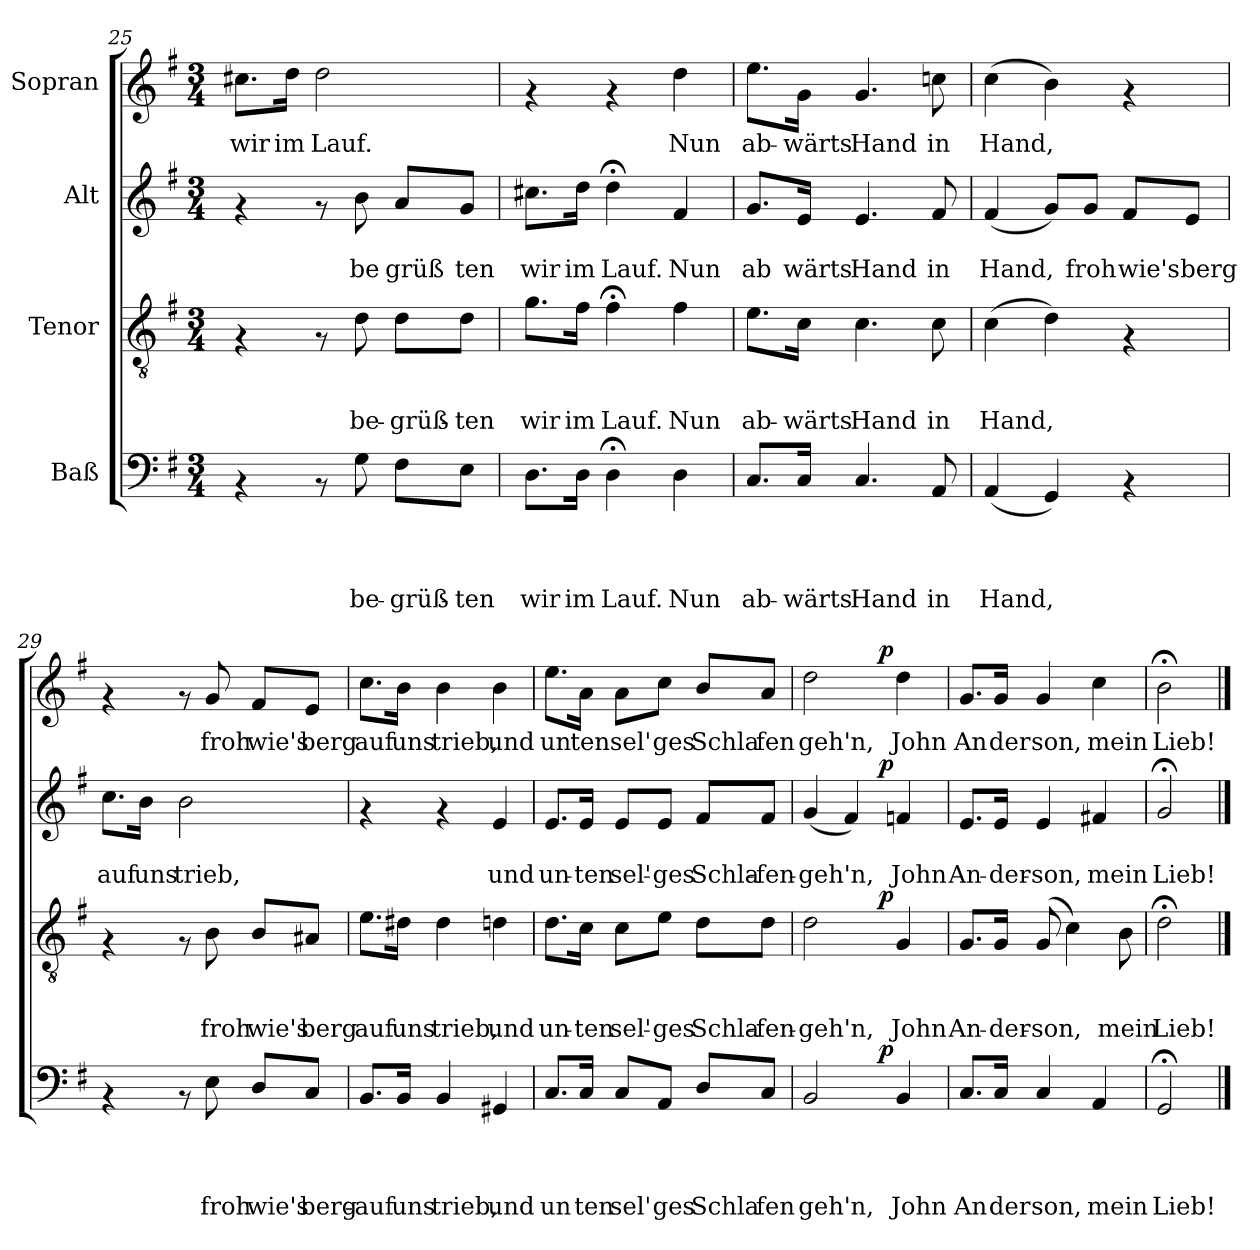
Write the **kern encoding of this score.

**kern	**text	**text	**text	**text	**dynam	**kern	**text	**text	**text	**dynam	**kern	**text	**text	**dynam	**kern	**text	**dynam
*part4	*part4	*part4	*part4	*part4	*part4	*part3	*part3	*part3	*part3	*part3	*part2	*part2	*part2	*part2	*part1	*part1	*part1
*staff4	*staff4	*staff4	*staff4	*staff4	*staff4	*staff3	*staff3	*staff3	*staff3	*staff3	*staff2	*staff2	*staff2	*staff2	*staff1	*staff1	*staff1
*I"Baß	*	*	*	*	*	*I"Tenor	*	*	*	*	*I"Alt	*	*	*	*I"Sopran	*	*
*clefF4	*	*	*	*	*	*clefGv2	*	*	*	*	*clefG2	*	*	*	*clefG2	*	*
*k[f#]	*	*	*	*	*	*k[f#]	*	*	*	*	*k[f#]	*	*	*	*k[f#]	*	*
*G:	*	*	*	*	*	*G:	*	*	*	*	*G:	*	*	*	*G:	*	*
*M3/4	*	*	*	*	*	*M3/4	*	*	*	*	*M3/4	*	*	*	*M3/4	*	*
=25	=25	=25	=25	=25	=25	=25	=25	=25	=25	=25	=25	=25	=25	=25	=25	=25	=25
!	!	!	!	!	!	!	!	!	!	!	!	!	!	!	!	!LO:LY:b:rj	!
4rAA	.	.	.	.	.	4rF	.	.	.	.	4rf	.	.	.	8.cc#X\L	wir	.
!	!	!	!	!	!	!	!	!	!	!	!	!	!	!	!	!LO:LY:b:rj	!
.	.	.	.	.	.	.	.	.	.	.	.	.	.	.	16dd\Jk	im	.
!	!	!	!	!	!	!	!	!	!	!	!	!	!	!	!	!LO:LY:b:rj	!
8rAA	.	.	.	.	.	8rF	.	.	.	.	8rf	.	.	.	2dd\	Lauf.	.
!	!	!	!	!LO:LY:b:rj	!	!	!	!	!LO:LY:b:rj	!	!	!	!LO:LY:b:rj	!	!	!	!
8G\	.	.	.	be-	.	8d\	.	.	be-	.	8b\	.	be	.	.	.	.
!	!	!	!	!LO:LY:b:rj	!	!	!	!	!LO:LY:b:rj	!	!	!	!LO:LY:b:rj	!	!	!	!
8F#\L	.	.	.	-grüß-	.	8d\L	.	.	-grüß-	.	8a/L	.	grüß	.	.	.	.
!	!	!	!	!LO:LY:b:rj	!	!	!	!	!LO:LY:b:rj	!	!	!	!LO:LY:b:rj	!	!	!	!
8E\J	.	.	.	-ten	.	8d\J	.	.	-ten	.	8g/J	.	ten	.	.	.	.
=26	=26	=26	=26	=26	=26	=26	=26	=26	=26	=26	=26	=26	=26	=26	=26	=26	=26
!	!	!	!	!LO:LY:b:rj	!	!	!	!	!LO:LY:b:rj	!	!	!	!LO:LY:b:rj	!	!	!	!
8.D\L	.	.	.	wir	.	8.g\L	.	.	wir	.	8.cc#X\L	.	wir	.	4rf	.	.
!	!	!	!	!LO:LY:b:rj	!	!	!	!	!LO:LY:b:rj	!	!	!	!LO:LY:b:rj	!	!	!	!
16D\Jk	.	.	.	im	.	16f#\Jk	.	.	im	.	16dd\Jk	.	im	.	.	.	.
!	!	!	!	!LO:LY:b:rj	!	!	!	!	!LO:LY:b:rj	!	!	!	!LO:LY:b:rj	!	!	!	!
4D;<\	.	.	.	Lauf.	.	4f#;<\	.	.	Lauf.	.	4dd;<\	.	Lauf.	.	4rf	.	.
!	!	!	!	!LO:LY:b:rj	!	!	!	!	!LO:LY:b:rj	!	!	!	!LO:LY:b:rj	!	!	!LO:LY:b:rj	!
4D\	.	.	.	Nun	.	4f#\	.	.	Nun	.	4f#/	.	Nun	.	4dd\	Nun	.
=27	=27	=27	=27	=27	=27	=27	=27	=27	=27	=27	=27	=27	=27	=27	=27	=27	=27
!	!	!	!	!LO:LY:b:rj	!	!	!	!	!LO:LY:b:rj	!	!	!	!LO:LY:b:rj	!	!	!LO:LY:b:rj	!
8.C/L	.	.	.	ab-	.	8.e\L	.	.	ab-	.	8.g/L	.	ab	.	8.ee\L	ab-	.
!	!	!	!	!LO:LY:b:rj	!	!	!	!	!LO:LY:b:rj	!	!	!	!LO:LY:b:rj	!	!	!LO:LY:b:rj	!
16C/Jk	.	.	.	-wärts	.	16c\Jk	.	.	-wärts	.	16e/Jk	.	wärts	.	16g\Jk	-wärts	.
!	!	!	!	!LO:LY:b:rj	!	!	!	!	!LO:LY:b:rj	!	!	!	!LO:LY:b:rj	!	!	!LO:LY:b:rj	!
4.C/	.	.	.	Hand	.	4.c\	.	.	Hand	.	4.e/	.	Hand	.	4.g/	Hand	.
!	!	!	!	!LO:LY:b:rj	!	!	!	!	!LO:LY:b:rj	!	!	!	!LO:LY:b:rj	!	!	!LO:LY:b:rj	!
8AA/	.	.	.	in	.	8c\	.	.	in	.	8f#/	.	in	.	8ccn\	in	.
!!LO:LB:g=z
=28	=28	=28	=28	=28	=28	=28	=28	=28	=28	=28	=28	=28	=28	=28	=28	=28	=28
!	!	!	!	!LO:LY:b:rj	!	!	!	!	!LO:LY:b:rj	!	!	!	!LO:LY:b:rj	!	!	!LO:LY:b:rj	!
(<4AA/	.	.	.	Hand,	.	(>4c\	.	.	Hand,	.	(<4f#/	.	Hand,	.	(>4cc\	Hand,	.
4GG/)	.	.	.	.	.	4d\)	.	.	.	.	8g/L)	.	.	.	4b\)	.	.
!	!	!	!	!	!	!	!	!	!	!	!	!	!LO:LY:b:rj	!	!	!	!
.	.	.	.	.	.	.	.	.	.	.	8g/J	.	froh	.	.	.	.
!	!	!	!	!	!	!	!	!	!	!	!	!	!LO:LY:b:rj	!	!	!	!
4rAA	.	.	.	.	.	4rF	.	.	.	.	8f#/L	.	wie's	.	4rf	.	.
!	!	!	!	!	!	!	!	!	!	!	!	!	!LO:LY:b:rj	!	!	!	!
.	.	.	.	.	.	.	.	.	.	.	8e/J	.	berg	.	.	.	.
=29	=29	=29	=29	=29	=29	=29	=29	=29	=29	=29	=29	=29	=29	=29	=29	=29	=29
!	!	!	!	!	!	!	!	!	!	!	!	!	!LO:LY:b:rj	!	!	!	!
4rAA	.	.	.	.	.	4rF	.	.	.	.	8.cc\L	.	auf	.	4rf	.	.
!	!	!	!	!	!	!	!	!	!	!	!	!	!LO:LY:b:rj	!	!	!	!
.	.	.	.	.	.	.	.	.	.	.	16b\Jk	.	uns	.	.	.	.
!	!	!	!	!	!	!	!	!	!	!	!	!	!LO:LY:b:rj	!	!	!	!
8rAA	.	.	.	.	.	8rF	.	.	.	.	2b\	.	trieb,	.	8rf	.	.
!	!	!	!	!LO:LY:b:rj	!	!	!	!	!LO:LY:b:rj	!	!	!	!	!	!	!LO:LY:b:rj	!
8E\	.	.	.	froh	.	8B\	.	.	froh	.	.	.	.	.	8g/	froh	.
!	!	!	!	!LO:LY:b:rj	!	!	!	!	!LO:LY:b:rj	!	!	!	!	!	!	!LO:LY:b:rj	!
8D/L	.	.	.	wie's	.	8B/L	.	.	wie's	.	.	.	.	.	8f#/L	wie's	.
!	!	!	!	!LO:LY:b:rj	!	!	!	!	!LO:LY:b:rj	!	!	!	!	!	!	!LO:LY:b:rj	!
8C/J	.	.	.	berg-	.	8A#X/J	.	.	berg	.	.	.	.	.	8e/J	berg	.
=30	=30	=30	=30	=30	=30	=30	=30	=30	=30	=30	=30	=30	=30	=30	=30	=30	=30
!	!	!	!	!LO:LY:b:rj	!	!	!	!	!LO:LY:b:rj	!	!	!	!	!	!	!LO:LY:b:rj	!
8.BB/L	.	.	.	-auf	.	8.e\L	.	.	auf	.	4rf	.	.	.	8.cc\L	auf	.
!	!	!	!	!LO:LY:b:rj	!	!	!	!	!LO:LY:b:rj	!	!	!	!	!	!	!LO:LY:b:rj	!
16BB/Jk	.	.	.	uns	.	16d#X\Jk	.	.	uns	.	.	.	.	.	16b\Jk	uns	.
!	!	!	!	!LO:LY:b:rj	!	!	!	!	!LO:LY:b:rj	!	!	!	!	!	!	!LO:LY:b:rj	!
4BB/	.	.	.	trieb,	.	4d#\	.	.	trieb,	.	4rf	.	.	.	4b\	trieb,	.
!	!	!	!	!LO:LY:b:rj	!	!	!	!	!LO:LY:b:rj	!	!	!	!LO:LY:b:rj	!	!	!LO:LY:b:rj	!
4GG#X/	.	.	.	und	.	4dn\	.	.	und	.	4e/	.	und	.	4b\	und	.
!!LO:PB:g=z
=31	=31	=31	=31	=31	=31	=31	=31	=31	=31	=31	=31	=31	=31	=31	=31	=31	=31
!	!	!	!	!LO:LY:b:rj	!	!	!	!	!LO:LY:b:rj	!	!	!	!LO:LY:b:rj	!	!	!LO:LY:b:rj	!
8.C/L	.	.	.	un	.	8.d\L	.	.	un-	.	8.e/L	.	un-	.	8.ee\L	un	.
!	!	!	!	!LO:LY:b:rj	!	!	!	!	!LO:LY:b:rj	!	!	!	!LO:LY:b:rj	!	!	!LO:LY:b:rj	!
16C/Jk	.	.	.	ten	.	16c\Jk	.	.	-ten	.	16e/Jk	.	-ten	.	16a\Jk	ten	.
!	!	!	!	!LO:LY:b:rj	!	!	!	!	!LO:LY:b:rj	!	!	!	!LO:LY:b:rj	!	!	!LO:LY:b:rj	!
8C/L	.	.	.	sel'	.	8c\L	.	.	sel'-	.	8e/L	.	sel'-	.	8a\L	sel'	.
!	!	!	!	!LO:LY:b:rj	!	!	!	!	!LO:LY:b:rj	!	!	!	!LO:LY:b:rj	!	!	!LO:LY:b:rj	!
8AA/J	.	.	.	ges	.	8e\J	.	.	-ges	.	8e/J	.	-ges	.	8cc\J	ges	.
!	!	!	!	!LO:LY:b:rj	!	!	!	!	!LO:LY:b:rj	!	!	!	!LO:LY:b:rj	!	!	!LO:LY:b:rj	!
8D/L	.	.	.	Schla	.	8d\L	.	.	Schla-	.	8f#/L	.	Schla-	.	8b/L	Schla	.
!	!	!	!	!LO:LY:b:rj	!	!	!	!	!LO:LY:b:rj	!	!	!	!LO:LY:b:rj	!	!	!LO:LY:b:rj	!
8C/J	.	.	.	fen	.	8d\J	.	.	-fen-	.	8f#/J	.	-fen-	.	8a/J	fen	.
=32	=32	=32	=32	=32	=32	=32	=32	=32	=32	=32	=32	=32	=32	=32	=32	=32	=32
!	!	!	!	!LO:LY:b:rj	!	!	!	!	!LO:LY:b:rj	!	!	!	!LO:LY:b:rj	!	!	!LO:LY:b:rj	!
*^	*	*	*	*	*	*^	*	*	*	*	*^	*	*	*	*^	*	*
2BB/	4..ryy	.	.	.	geh'n,	.	2d\	4..ryy	.	.	-geh'n,	.	(<4g/	4..ryy	.	-geh'n,	.	2dd\	4..ryy	geh'n,	.
.	.	.	.	.	.	.	.	.	.	.	.	.	4f#/)	.	.	.	.	.	.	.	.
!	!	!	!	!	!	!LO:DY:a	!	!	!	!	!	!LO:DY:a	!	!	!	!	!LO:DY:a	!	!	!	!LO:DY:a
.	4ryy	.	.	.	.	p	.	4ryy	.	.	.	p	.	4ryy	.	.	p	.	4ryy	.	p
!	!	!	!	!	!LO:LY:b:rj	!	!	!	!	!	!LO:LY:b:rj	!	!	!	!	!LO:LY:b:rj	!	!	!	!LO:LY:b:rj	!
4BB/	.	.	.	.	John	.	4G/	.	.	.	John	.	4fn/	.	.	John	.	4dd\	.	John	.
.	16ryy	.	.	.	.	.	.	16ryy	.	.	.	.	.	16ryy	.	.	.	.	16ryy	.	.
=33	=33	=33	=33	=33	=33	=33	=33	=33	=33	=33	=33	=33	=33	=33	=33	=33	=33	=33	=33	=33	=33
!	!	!	!	!	!LO:LY:b:rj	!	!	!	!	!	!LO:LY:b:rj	!	!	!	!	!LO:LY:b:rj	!	!	!	!LO:LY:b:rj	!
*v	*v	*	*	*	*	*	*	*	*	*	*	*	*v	*v	*	*	*	*v	*v	*	*
*	*	*	*	*	*	*v	*v	*	*	*	*	*	*	*	*	*	*	*
8.C/L	.	.	.	An	.	8.G/L	.	.	An-	.	8.e/L	.	An-	.	8.g/L	An	.
!	!	!	!	!LO:LY:b:rj	!	!	!	!	!LO:LY:b:rj	!	!	!	!LO:LY:b:rj	!	!	!LO:LY:b:rj	!
16C/Jk	.	.	.	der	.	16G/Jk	.	.	-der-	.	16e/Jk	.	-der-	.	16g/Jk	der	.
!	!	!	!	!LO:LY:b:rj	!	!	!	!	!LO:LY:b:rj	!	!	!	!LO:LY:b:rj	!	!	!LO:LY:b:rj	!
4C/	.	.	.	son,	.	(>8G/	.	.	-son,	.	4e/	.	-son,	.	4g/	son,	.
.	.	.	.	.	.	4c\)	.	.	.	.	.	.	.	.	.	.	.
!	!	!	!	!LO:LY:b:rj	!	!	!	!	!	!	!	!	!LO:LY:b:rj	!	!	!LO:LY:b:rj	!
4AA/	.	.	.	mein	.	.	.	.	.	.	4f#X/	.	mein	.	4cc\	mein	.
!	!	!	!	!	!	!	!	!	!LO:LY:b:rj	!	!	!	!	!	!	!	!
.	.	.	.	.	.	8B\	.	.	mein	.	.	.	.	.	.	.	.
=34	=34	=34	=34	=34	=34	=34	=34	=34	=34	=34	=34	=34	=34	=34	=34	=34	=34
!	!	!	!	!LO:LY:b:rj	!	!	!	!	!LO:LY:b:rj	!	!	!	!LO:LY:b:rj	!	!	!LO:LY:b:rj	!
2GG;</	.	.	.	Lieb!	.	2d;<\	.	.	Lieb!	.	2g;</	.	Lieb!	.	2b;<\	Lieb!	.
==	==	==	==	==	==	==	==	==	==	==	==	==	==	==	==	==	==
*-	*-	*-	*-	*-	*-	*-	*-	*-	*-	*-	*-	*-	*-	*-	*-	*-	*-
